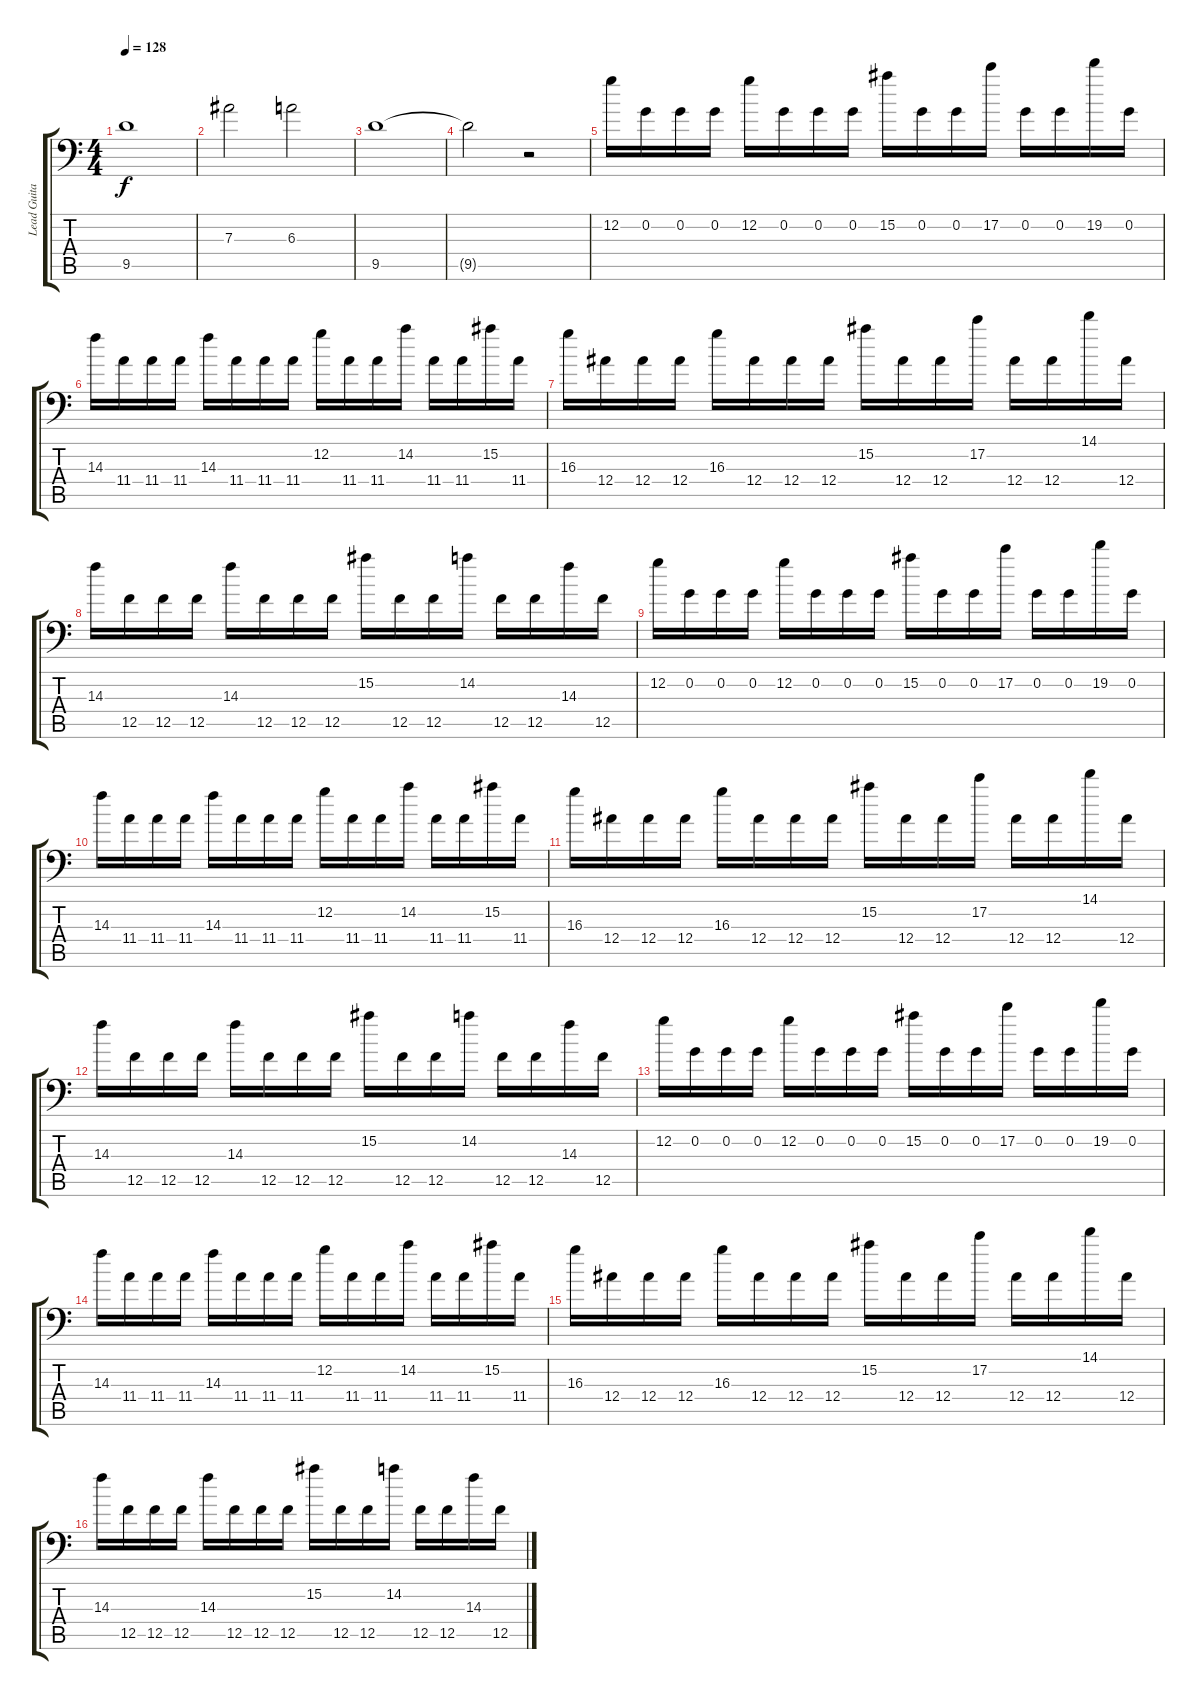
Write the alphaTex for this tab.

\track ("Lead Guitar" "Lead Guita") {instrument distortionguitar}
\staff {score tabs}
\tuning (C4 G3 Eb3 Bb2 F2 Bb1) {hide}
\ts (4 4)
\tempo 128
\clef f4
\ks c
9.5.1{dy f} |
7.3.2 6.3.2 |
9.5.1 |
9.5{t}.2 r.2 |
12.2.16 0.2.16 0.2.16 0.2.16 12.2.16 0.2.16 0.2.16 0.2.16 15.2.16 0.2.16 0.2.16 17.2.16 0.2.16 0.2.16 19.2.16 0.2.16 |
14.3.16 11.4.16 11.4.16 11.4.16 14.3.16 11.4.16 11.4.16 11.4.16 12.2.16 11.4.16 11.4.16 14.2.16 11.4.16 11.4.16 15.2.16 11.4.16 |
16.3.16 12.4.16 12.4.16 12.4.16 16.3.16 12.4.16 12.4.16 12.4.16 15.2.16 12.4.16 12.4.16 17.2.16 12.4.16 12.4.16 14.1.16 12.4.16 |
14.3.16 12.5.16 12.5.16 12.5.16 14.3.16 12.5.16 12.5.16 12.5.16 15.2.16 12.5.16 12.5.16 14.2.16 12.5.16 12.5.16 14.3.16 12.5.16 |
12.2.16 0.2.16 0.2.16 0.2.16 12.2.16 0.2.16 0.2.16 0.2.16 15.2.16 0.2.16 0.2.16 17.2.16 0.2.16 0.2.16 19.2.16 0.2.16 |
14.3.16 11.4.16 11.4.16 11.4.16 14.3.16 11.4.16 11.4.16 11.4.16 12.2.16 11.4.16 11.4.16 14.2.16 11.4.16 11.4.16 15.2.16 11.4.16 |
16.3.16 12.4.16 12.4.16 12.4.16 16.3.16 12.4.16 12.4.16 12.4.16 15.2.16 12.4.16 12.4.16 17.2.16 12.4.16 12.4.16 14.1.16 12.4.16 |
14.3.16 12.5.16 12.5.16 12.5.16 14.3.16 12.5.16 12.5.16 12.5.16 15.2.16 12.5.16 12.5.16 14.2.16 12.5.16 12.5.16 14.3.16 12.5.16 |
12.2.16 0.2.16 0.2.16 0.2.16 12.2.16 0.2.16 0.2.16 0.2.16 15.2.16 0.2.16 0.2.16 17.2.16 0.2.16 0.2.16 19.2.16 0.2.16 |
14.3.16 11.4.16 11.4.16 11.4.16 14.3.16 11.4.16 11.4.16 11.4.16 12.2.16 11.4.16 11.4.16 14.2.16 11.4.16 11.4.16 15.2.16 11.4.16 |
16.3.16 12.4.16 12.4.16 12.4.16 16.3.16 12.4.16 12.4.16 12.4.16 15.2.16 12.4.16 12.4.16 17.2.16 12.4.16 12.4.16 14.1.16 12.4.16 |
14.3.16 12.5.16 12.5.16 12.5.16 14.3.16 12.5.16 12.5.16 12.5.16 15.2.16 12.5.16 12.5.16 14.2.16 12.5.16 12.5.16 14.3.16 12.5.16
